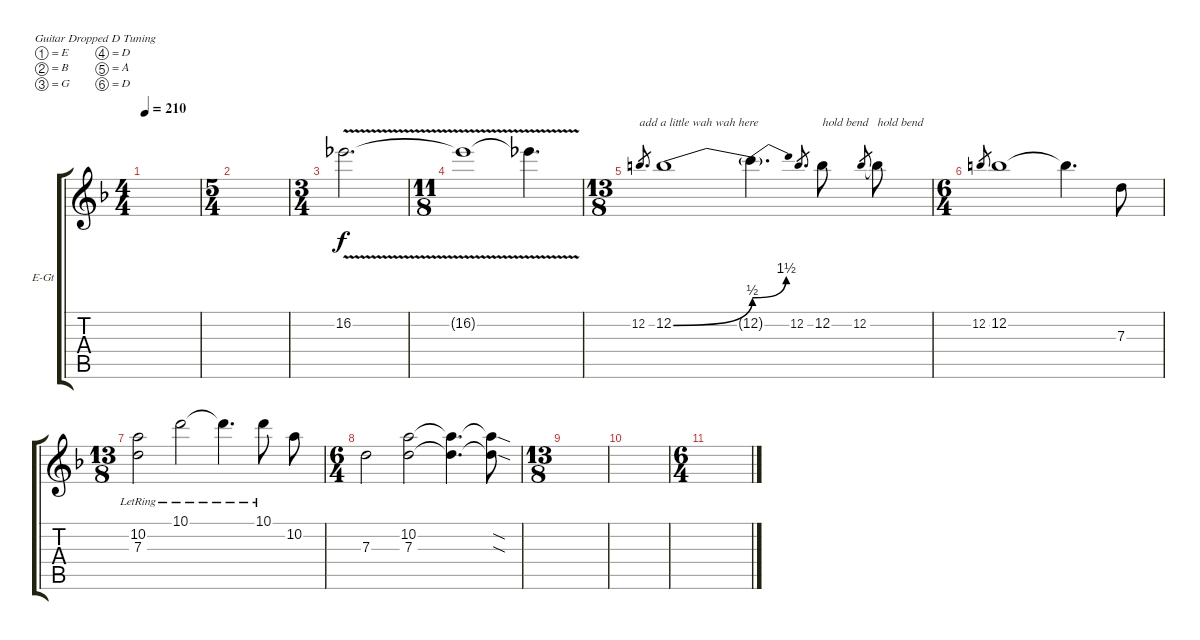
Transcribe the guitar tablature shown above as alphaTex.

\defaultSystemsLayout 4
\bracketExtendMode groupsimilarinstruments
\firstSystemTrackNameOrientation horizontal
\otherSystemsTrackNameOrientation horizontal
\track ("Electric Guitar3" "E-Gt") {solo instrument distortionguitar}
\staff {score tabs}
\tuning (E4 B3 G3 D3 A2 D2)
\ts (4 4)
\tempo 210
\clef g2
\ks f
|
\ts (5 4)
|
\ts (3 4)
16.2{v}.2{d} |
\ts (11 8)
16.2{v t}.1 16.2{v t}.4{d} |
\ts (13 8)
12.2.8{d txt "add a little wah wah here" gr} 12.2{be (bend 0 0 17.4 2)}.1 12.2{be (bend 0 2 15 6) t}.4{d} 12.2.8{d gr} 12.2.8{txt "hold bend"} 12.2.8{gr} 12.2{t}.8{txt "hold bend"} |
\ts (6 4)
12.2.8{gr} 12.2.1 12.2{t}.4{d} 7.3.8 |
\ts (13 8)
(10.2 7.3{lr}).2 10.1{lr}.2 10.1{lr t}.4{d} 10.1{lr}.8 10.2.8 |
\ts (6 4)
7.3.2 (7.3 10.2).2 (7.3{t} 10.2{t}).4{d} (7.3{sod t} 10.2{sod t}).8 |
\ts (13 8)
|
|
\ts (6 4)
